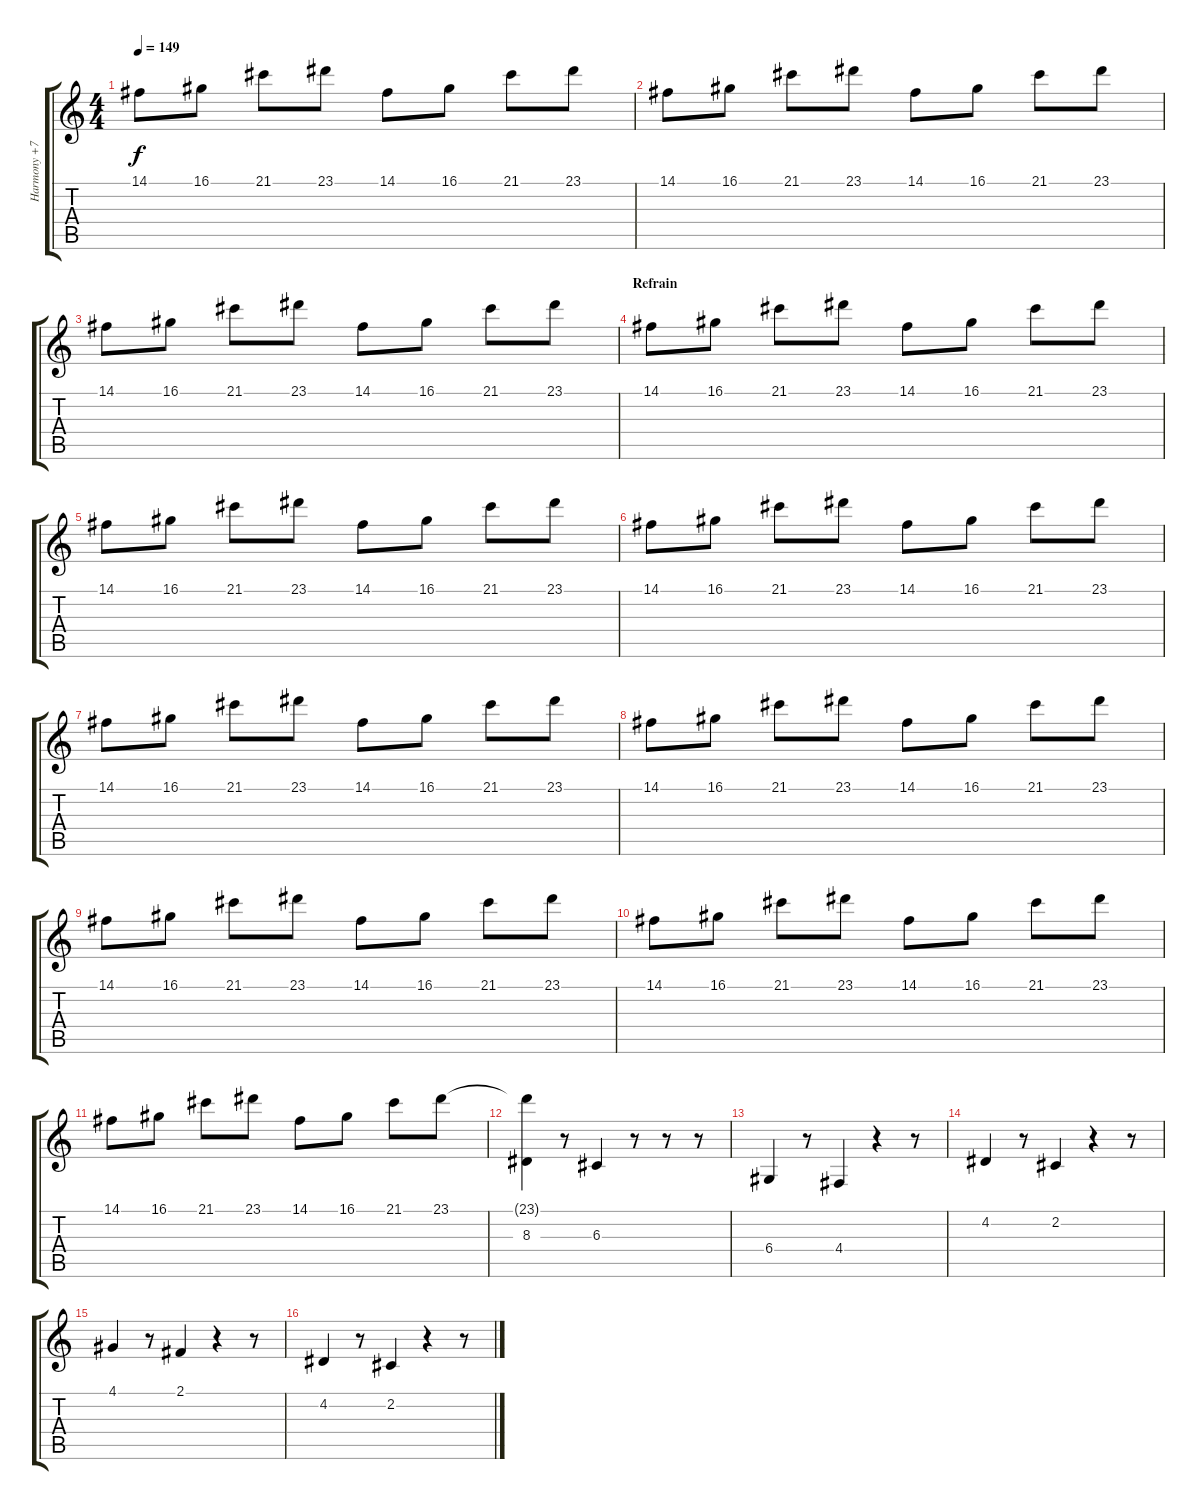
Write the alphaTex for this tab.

\track ("Harmony +7" "Harmony +7") {instrument sitar}
\staff {score tabs}
\tuning (E4 B3 G3 D3 A2 E2) {hide}
\ts (4 4)
\tempo 149
\clef g2
\ks c
14.1.8{dy f} 16.1.8 21.1.8 23.1.8 14.1.8 16.1.8 21.1.8 23.1.8 |
14.1.8 16.1.8 21.1.8 23.1.8 14.1.8 16.1.8 21.1.8 23.1.8 |
14.1.8 16.1.8 21.1.8 23.1.8 14.1.8 16.1.8 21.1.8 23.1.8 |
\section ("" "Refrain")
14.1.8 16.1.8 21.1.8 23.1.8 14.1.8 16.1.8 21.1.8 23.1.8 |
14.1.8 16.1.8 21.1.8 23.1.8 14.1.8 16.1.8 21.1.8 23.1.8 |
14.1.8 16.1.8 21.1.8 23.1.8 14.1.8 16.1.8 21.1.8 23.1.8 |
14.1.8 16.1.8 21.1.8 23.1.8 14.1.8 16.1.8 21.1.8 23.1.8 |
14.1.8 16.1.8 21.1.8 23.1.8 14.1.8 16.1.8 21.1.8 23.1.8 |
14.1.8 16.1.8 21.1.8 23.1.8 14.1.8 16.1.8 21.1.8 23.1.8 |
14.1.8 16.1.8 21.1.8 23.1.8 14.1.8 16.1.8 21.1.8 23.1.8 |
14.1.8 16.1.8 21.1.8 23.1.8 14.1.8 16.1.8 21.1.8 23.1.8 |
(23.1{t} 8.3).4 r.8 6.3.4 r.8 r.8 r.8 |
6.4.4 r.8 4.4.4 r.4 r.8 |
4.2.4 r.8 2.2.4 r.4 r.8 |
4.1.4 r.8 2.1.4 r.4 r.8 |
4.2.4 r.8 2.2.4 r.4 r.8
